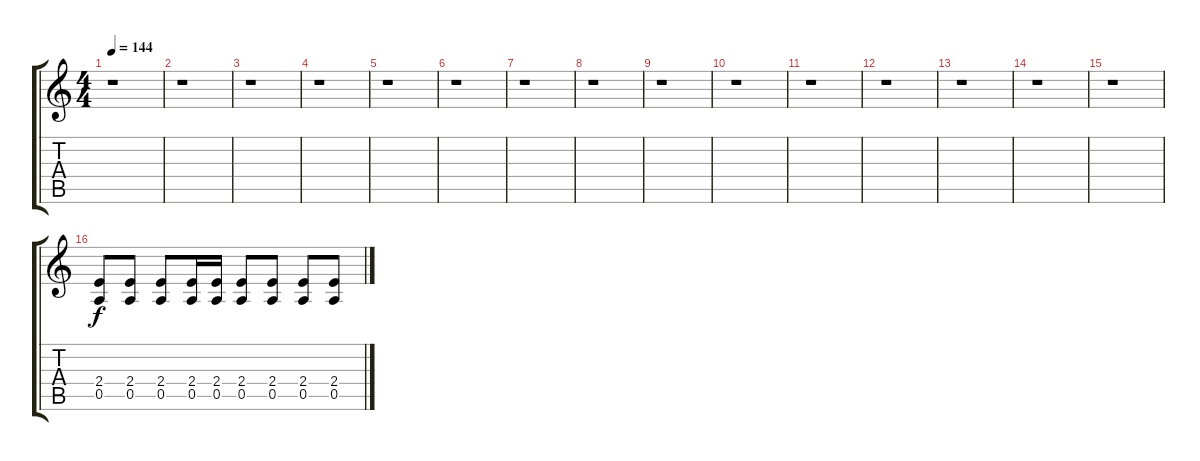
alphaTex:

\track "" {instrument distortionguitar}
\staff {score tabs}
\tuning (E4 B3 G3 D3 A2 E2) {hide}
\ts (4 4)
\tempo 144
\clef g2
\ks c
r.1{dy f} |
r.1 |
r.1 |
r.1 |
r.1 |
r.1 |
r.1 |
r.1 |
r.1 |
r.1 |
r.1 |
r.1 |
r.1 |
r.1 |
r.1 |
(2.4 0.5).8 (2.4 0.5).8 (2.4 0.5).8 (2.4 0.5).16 (2.4 0.5).16 (2.4 0.5).8 (2.4 0.5).8 (2.4 0.5).8 (2.4 0.5).8
